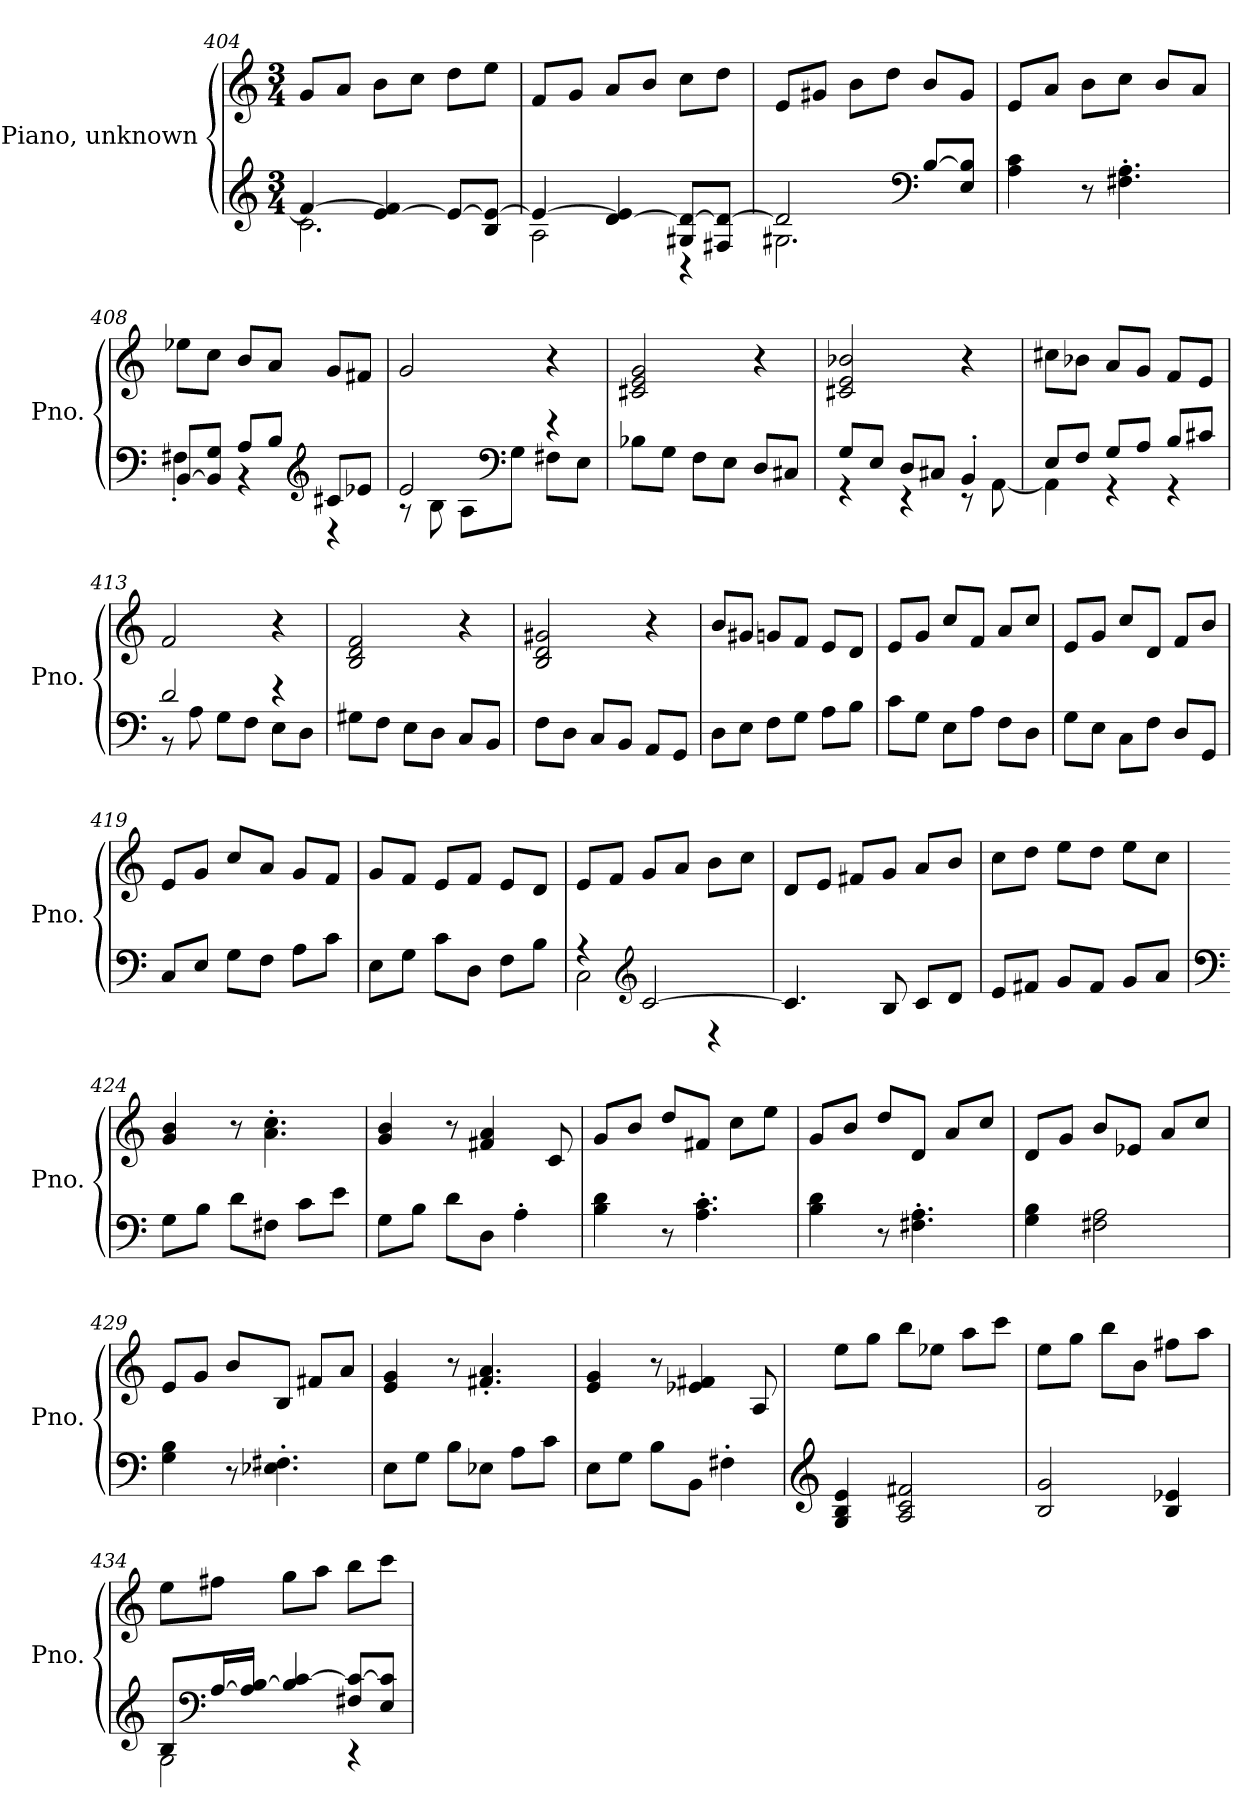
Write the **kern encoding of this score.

**kern	**kern
*part1	*part1
*staff2	*staff1
*I"Piano, unknown	*
*I'Pno.	*
*clefG2	*clefG2
*k[]	*k[]
*M3/4	*M3/4
=404	=404
*^	*
4f/_	2.c\	8g/L
.	.	8a/J
[4e/ 4f/]	.	8b\L
.	.	8cc\J
8e/L_	.	8dd\L
8B/ 8e/_J	.	8ee\J
!!LO:LB:g=z
=405	=405	=405
4e/_	2A\	8f/L
.	.	8g/J
[4d/ 4e/]	.	8a/L
.	.	8b/J
8G#X/ 8d/_L	4r	8cc\L
8F#X/ 8d/_J	.	8dd\J
=406	=406	=406
2d/]	2.G#X\	8e/L
.	.	8g#X/J
.	.	8b\L
.	.	8dd\J
*clefF4	*	*
[8B/L	.	8b/L
8E/ 8B/]J	.	8g#/J
*v	*v	*
=407	=407
4A\ 4c\	8e/L
.	8a/J
8r	8b\L
4.F#X\' 4.A\'	8cc\J
.	8b/L
.	8a/J
=408	=408
*^	*
[8BB/L	4F#X'\	8ee-X\L
8BB/] 8G/J	.	8cc\J
8A/L	4r	8b/L
8B/J	.	8a/J
*clefG2	*	*
8c#X/L	4r	8g/L
8e-X/J	.	8f#X/J
!!LO:PB:g=z
=409	=409	=409
2e/	8r	2g/
.	8B\	.
.	8A\L	.
*clefF4	*	*
.	8G\J	.
4r	8F#X\L	4r
.	8E\J	.
*v	*v	*
=410	=410
8B-X\L	2c#X/ 2e/ 2g/
8G\J	.
8F\L	.
8E\J	.
8D/L	4r
8C#X/J	.
=411	=411
*^	*
8G/L	4r	2c#X/ 2e/ 2b-X/
8E/J	.	.
8D/L	4r	.
8C#X/J	.	.
4BB'/	8r	4r
.	[8AA\	.
=412	=412	=412
8E/L	4AA\]	8cc#X\L
8F/J	.	8b-X\J
8G/L	4r	8a/L
8A/J	.	8g/J
8B/L	4r	8f/L
8c#X/J	.	8e/J
=413	=413	=413
2d/	8r	2f/
.	8A\	.
.	8G\L	.
.	8F\J	.
4r	8E\L	4r
.	8D\J	.
*v	*v	*
!!LO:LB:g=z
=414	=414
8G#X\L	2B/ 2d/ 2f/
8F\J	.
8E\L	.
8D\J	.
8C/L	4r
8BB/J	.
=415	=415
8F\L	2B/ 2d/ 2g#X/
8D\J	.
8C/L	.
8BB/J	.
8AA/L	4r
8GG/J	.
=416	=416
8D\L	8b/L
8E\J	8g#X/J
8F\L	8gn/L
8G\J	8f/J
8A\L	8e/L
8B\J	8d/J
=417	=417
8c\L	8e/L
8G\J	8g/J
8E\L	8cc/L
8A\J	8f/J
8F\L	8a/L
8D\J	8cc/J
=418	=418
8G\L	8e/L
8E\J	8g/J
8C\L	8cc/L
8F\J	8d/J
8D/L	8f/L
8GG/J	8b/J
=419	=419
8C/L	8e/L
8E/J	8g/J
8G\L	8cc/L
8F\J	8a/J
8A\L	8g/L
8c\J	8f/J
!!LO:LB:g=z
=420	=420
8E\L	8g/L
8G\J	8f/J
8c\L	8e/L
8D\J	8f/J
8F\L	8e/L
8B\J	8d/J
=421	=421
*^	*
4r	2C\	8e/L
.	.	8f/J
*clefG2	*	*
[2c/	.	8g/L
.	.	8a/J
.	4r	8b\L
.	.	8cc\J
*v	*v	*
=422	=422
4.c/]	8d/L
.	8e/J
.	8f#X/L
8B/	8g/J
8c/L	8a/L
8d/J	8b/J
=423	=423
8e/L	8cc\L
8f#X/J	8dd\J
8g/L	8ee\L
8f#/J	8dd\J
8g/L	8ee\L
8a/J	8cc\J
=424	=424
*clefF4	*
8G\L	4g/ 4b/
8B\J	.
8d\L	8r
8F#X\J	4.a\' 4.cc\'
8c\L	.
8e\J	.
!!LO:LB:g=z
=425	=425
8G\L	4g/ 4b/
8B\J	.
8d\L	8r
8D\J	4f#X/ 4a/
4A'\	.
.	8c/
=426	=426
4B\ 4d\	8g/L
.	8b/J
8r	8dd/L
4.A\' 4.c\'	8f#X/J
.	8cc\L
.	8ee\J
=427	=427
4B\ 4d\	8g/L
.	8b/J
8r	8dd/L
4.F#X\' 4.A\'	8d/J
.	8a/L
.	8cc/J
=428	=428
4G\ 4B\	8d/L
.	8g/J
2F#X\ 2A\	8b/L
.	8e-X/J
.	8a/L
.	8cc/J
=429	=429
4G\ 4B\	8e/L
.	8g/J
8r	8b/L
4.E-X\' 4.F#X\'	8B/J
.	8f#X/L
.	8a/J
!!LO:LB:g=z
=430	=430
8E\L	4e/ 4g/
8G\J	.
8B\L	8r
8E-X\J	4.f#X/' 4.a/'
8A\L	.
8c\J	.
=431	=431
8E\L	4e/ 4g/
8G\J	.
8B\L	8r
8BB\J	4e-X/ 4f#X/
4F#X'\	.
.	8A/
=432	=432
*clefG2	*
4G/ 4B/ 4e/	8ee\L
.	8gg\J
2A/ 2c/ 2f#X/	8bb\L
.	8ee-X\J
.	8aa\L
.	8ccc\J
=433	=433
2B/ 2g/	8ee\L
.	8gg\J
.	8bb\L
.	8b\J
4B/ 4e-X/	8ff#X\L
.	8aa\J
=434	=434
*^	*
8B/L	2G\	8ee\L
*clefF4	*	*
[16A/L	.	8ff#X\J
16A/] [16B/JJ	.	.
4B/] [4c/	.	8gg\L
.	.	8aa\J
8F#X/ 8c/_L	4r	8bb\L
8E/ 8c/]J	.	8ccc\J
*v	*v	*
=	=
*-	*-
